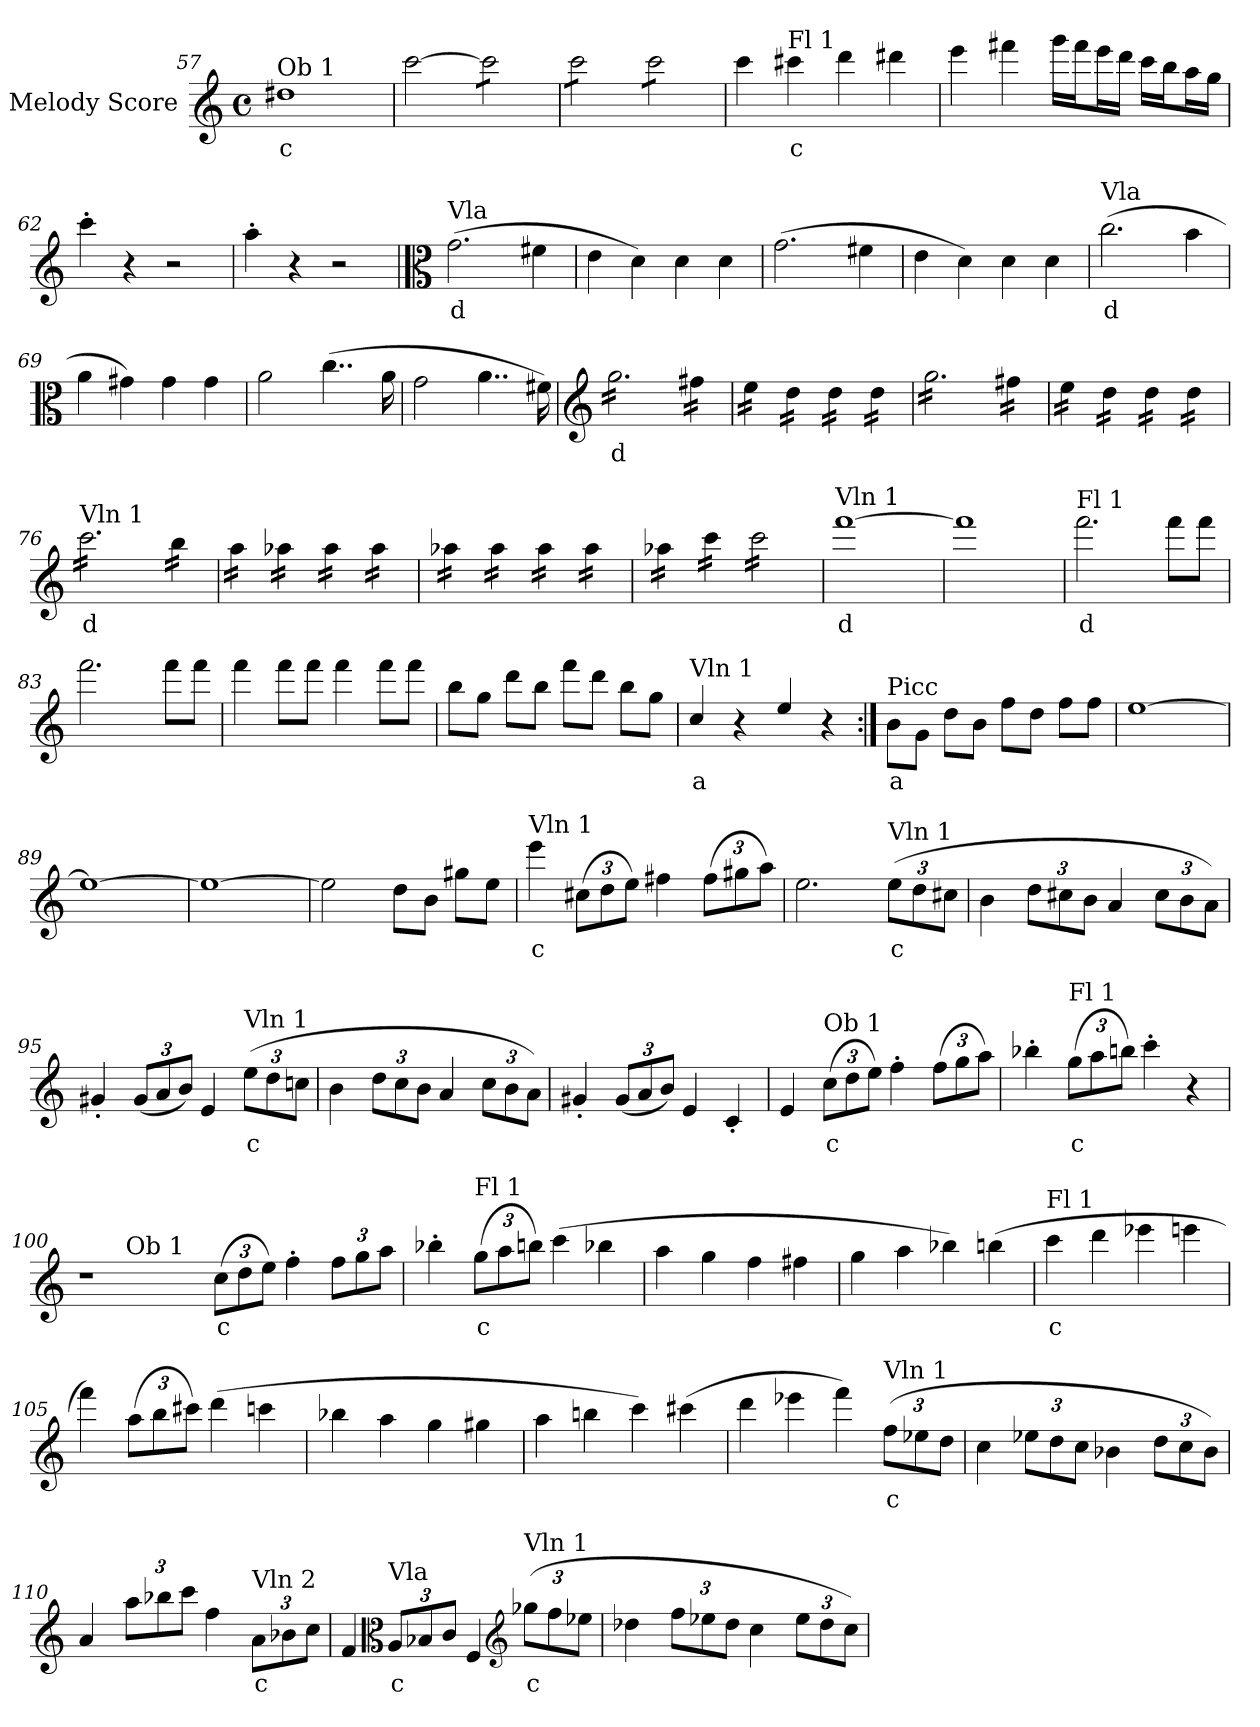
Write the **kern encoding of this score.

**kern	**text
*part1	*part1
*staff1	*staff1
*I"Melody Score	*
*clefG2	*
*k[]	*
*M4/4	*
*met(c)	*
=57	=57
!LO:TX:a:t=Ob 1	!
!	!LO:LY:b:color=#FF0000
1dd#X	c
=58	=58
[2ccc\	.
*tremolo	*
8ccc\]L	.
8ccc\	.
8ccc\	.
8ccc\J	.
=59	=59
8ccc\L	.
8ccc\	.
8ccc\	.
8ccc\J	.
8ccc\L	.
8ccc\	.
8ccc\	.
8ccc\J	.
*Xtremolo	*
=60	=60
4ccc\	.
!LO:TX:a:t=Fl 1	!
!	!LO:LY:b:color=#FF0000
4ccc#X\	c
4ddd\	.
4ddd#X\	.
=61	=61
4eee\	.
4fff#X\	.
16ggg\LL	.
16fff#\J	.
16eee\L	.
16ddd\JJ	.
16ccc\LL	.
16bb\J	.
16aa\L	.
16gg\JJ	.
=62	=62
4ccc'\	.
4r	.
2r	.
=63	=63
4aa'\	.
4r	.
2r	.
=64	=64
*clefC3	*
!LO:TX:a:t=Vla	!
!	!LO:LY:b:color=#FF0000
(2.g\	d
4f#X\	.
=65	=65
4e\	.
4d\)	.
4d\	.
4d\	.
=66	=66
(2.g\	.
4f#X\	.
=67	=67
4e\	.
4d\)	.
4d\	.
4d\	.
=68	=68
!LO:TX:a:t=Vla	!
!	!LO:LY:b:color=#FF0000
(2.cc\	d
4b\	.
=69	=69
4a\	.
4g#X\)	.
4g#\	.
4g#\	.
=70	=70
2a\	.
(4..cc\	.
16a\	.
=71	=71
2g\	.
4..a\	.
16f#X\)	.
=72	=72
*clefG2	*
!LO:TX:a:t=Vln 1	!
!	!LO:LY:b:color=#FF0000
*tremolo	*
16gg\LL	d
16gg\	.
16gg\	.
16gg\	.
16gg\	.
16gg\	.
16gg\	.
16gg\	.
16gg\	.
16gg\	.
16gg\	.
16gg\JJ	.
16ff#X\LL	.
16ff#X\	.
16ff#X\	.
16ff#X\JJ	.
=73	=73
16ee\LL	.
16ee\	.
16ee\	.
16ee\JJ	.
16dd\LL	.
16dd\	.
16dd\	.
16dd\JJ	.
16dd\LL	.
16dd\	.
16dd\	.
16dd\JJ	.
16dd\LL	.
16dd\	.
16dd\	.
16dd\JJ	.
=74	=74
16gg\LL	.
16gg\	.
16gg\	.
16gg\	.
16gg\	.
16gg\	.
16gg\	.
16gg\	.
16gg\	.
16gg\	.
16gg\	.
16gg\JJ	.
16ff#X\LL	.
16ff#X\	.
16ff#X\	.
16ff#X\JJ	.
=75	=75
16ee\LL	.
16ee\	.
16ee\	.
16ee\JJ	.
16dd\LL	.
16dd\	.
16dd\	.
16dd\JJ	.
16dd\LL	.
16dd\	.
16dd\	.
16dd\JJ	.
16dd\LL	.
16dd\	.
16dd\	.
16dd\JJ	.
=76	=76
!LO:TX:a:t=Vln 1	!
!	!LO:LY:b:color=#FF0000
16ccc\LL	d
16ccc\	.
16ccc\	.
16ccc\	.
16ccc\	.
16ccc\	.
16ccc\	.
16ccc\	.
16ccc\	.
16ccc\	.
16ccc\	.
16ccc\JJ	.
16bb\LL	.
16bb\	.
16bb\	.
16bb\JJ	.
=77	=77
16aa\LL	.
16aa\	.
16aa\	.
16aa\JJ	.
16aa-X\LL	.
16aa-X\	.
16aa-X\	.
16aa-X\JJ	.
16aa-\LL	.
16aa-\	.
16aa-\	.
16aa-\JJ	.
16aa-\LL	.
16aa-\	.
16aa-\	.
16aa-\JJ	.
=78	=78
16aa-X\LL	.
16aa-X\	.
16aa-X\	.
16aa-X\JJ	.
16aa-\LL	.
16aa-\	.
16aa-\	.
16aa-\JJ	.
16aa-\LL	.
16aa-\	.
16aa-\	.
16aa-\JJ	.
16aa-\LL	.
16aa-\	.
16aa-\	.
16aa-\JJ	.
=79	=79
16aa-X\LL	.
16aa-X\	.
16aa-X\	.
16aa-X\JJ	.
16ccc\LL	.
16ccc\	.
16ccc\	.
16ccc\JJ	.
16ccc\LL	.
16ccc\	.
16ccc\	.
16ccc\	.
16ccc\	.
16ccc\	.
16ccc\	.
16ccc\JJ	.
*Xtremolo	*
=80	=80
!LO:TX:a:t=Vln 1	!
!	!LO:LY:b:color=#FF0000
[1fff	d
=81	=81
1fff]	.
=82	=82
!LO:TX:a:t=Fl 1	!
!	!LO:LY:b:color=#FF0000
2.fff\	d
8fff\L	.
8fff\J	.
=83	=83
2.fff\	.
8fff\L	.
8fff\J	.
=84	=84
4fff\	.
8fff\L	.
8fff\J	.
4fff\	.
8fff\L	.
8fff\J	.
=85	=85
8bb\L	.
8gg\J	.
8ddd\L	.
8bb\J	.
8fff\L	.
8ddd\J	.
8bb\L	.
8gg\J	.
=86	=86
!LO:TX:a:t=Vln 1	!
!	!LO:LY:color=#FF0000
4cc/	a
4r	.
4ee/	.
4r	.
=87:|!	=87:|!
!LO:TX:a:t=Picc	!
!	!LO:LY:b:color=#FF0000
8b\L	a
8g\J	.
8dd\L	.
8b\J	.
8ff\L	.
8dd\J	.
8ff\L	.
8ff\J	.
=88	=88
[1ee	.
=89	=89
1ee_	.
=90	=90
1ee_	.
=91	=91
2ee\]	.
8dd\L	.
8b\J	.
8gg#X\L	.
8ee\J	.
=92	=92
!LO:TX:a:t=Vln 1	!
!	!LO:LY:color=#FF0000
4eee\	c
*Xbrackettup	*
(12cc#X\L	.
12dd\	.
12ee\J)	.
4ff#X\	.
(12ff#\L	.
12gg#X\	.
12aa\J)	.
=93	=93
2.ee\	.
!LO:TX:a:t=Vln 1	!
!	!LO:LY:b:color=#FF0000
(12ee\L	c
12dd\	.
12cc#X\J	.
=94	=94
4b\	.
12dd\L	.
12cc#X\	.
12b\J	.
4a/	.
12cc#\L	.
12b\	.
12a\J)	.
=95	=95
4g#X'/	.
(12g#/L	.
12a/	.
12b/J)	.
4e/	.
!LO:TX:a:t=Vln 1	!
!	!LO:LY:b:color=#FF0000
(12ee\L	c
12dd\	.
12ccn\J	.
=96	=96
4b\	.
12dd\L	.
12cc\	.
12b\J	.
4a/	.
12cc\L	.
12b\	.
12a\J)	.
=97	=97
4g#X'/	.
(12g#/L	.
12a/	.
12b/J)	.
4e/	.
4c'/	.
=98	=98
4e/	.
!LO:TX:a:t=Ob 1	!
!	!LO:LY:b:color=#FF0000
(12cc\L	c
12dd\	.
12ee\J)	.
4ff'\	.
(12ff\L	.
12gg\	.
12aa\J)	.
=99	=99
4bb-X'\	.
!LO:TX:a:t=Fl 1	!
!	!LO:LY:b:color=#FF0000
(12gg\L	c
12aa\	.
12bbn\J)	.
4ccc'\	.
4r	.
=100	=100
*^	*
1r	4ryy	.
!	!LO:TX:a:t=Ob 1	!
.	1.ryy	.
!	!	!LO:LY:b:color=#FF0000
(12cc\L	.	c
12dd\	.	.
12ee\J)	.	.
4ff'\	.	.
12ff\L	.	.
12gg\	.	.
12aa\J	.	.
*v	*v	*
=101	=101
4bb-X'\	.
!LO:TX:a:t=Fl 1	!
!	!LO:LY:b:color=#FF0000
(12gg\L	c
12aa\	.
12bbn\J)	.
(4ccc\	.
4bb-X\	.
=102	=102
4aa\	.
4gg\	.
4ff\	.
4ff#X\	.
=103	=103
4gg\	.
4aa\	.
4bb-X\)	.
(4bbn\	.
=104	=104
!LO:TX:a:t=Fl 1	!
!	!LO:LY:b:color=#FF0000
4ccc\	c
4ddd\	.
4eee-X\	.
4eeen\	.
=105	=105
4fff\)	.
(12aa\L	.
12bb\	.
12ccc#X\J)	.
(4ddd\	.
4cccn\	.
=106	=106
4bb-X\	.
4aa\	.
4gg\	.
4gg#X\	.
=107	=107
4aa\	.
4bbn\	.
4ccc\)	.
(4ccc#X\	.
=108	=108
4ddd\	.
4eee-X\	.
4fff\)	.
!LO:TX:a:t=Vln 1	!
!	!LO:LY:b:color=#FF0000
(12ff\L	c
12ee-X\	.
12dd\J	.
=109	=109
4cc\	.
12ee-X\L	.
12dd\	.
12cc\J	.
4b-X\	.
12dd\L	.
12cc\	.
12b-\J)	.
=110	=110
4a/	.
12aa\L	.
12bb-X\	.
12ccc\J	.
4ff\	.
!LO:TX:a:t=Vln 2	!
!	!LO:LY:b:color=#FF0000
12a\L	c
12b-X\	.
12cc\J	.
=111	=111
4f/	.
*clefC3	*
!LO:TX:a:t=Vla	!
!	!LO:LY:b:color=#FF0000
12A/L	c
12B-X/	.
12c/J	.
4F/	.
*clefG2	*
!LO:TX:a:t=Vln 1	!
!	!LO:LY:b:color=#FF0000
(12gg-X\L	c
12ff\	.
12ee-X\J	.
=112	=112
4dd-X\	.
12ff\L	.
12ee-X\	.
12dd-\J	.
4cc\	.
12ee-\L	.
12dd-\	.
12cc\J)	.
=	=
*-	*-
